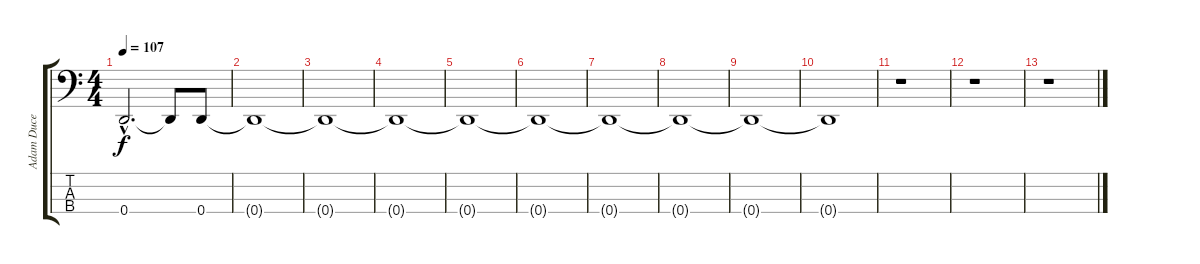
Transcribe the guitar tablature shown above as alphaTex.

\track ("Adam Duce" "Adam Duce") {instrument electricbasspick}
\staff {score tabs}
\tuning (F2 C2 G1 D1) {hide}
\ts (4 4)
\tempo 107
\clef f4
\ks c
0.4{hac t}.2{d dy f} 0.4{t}.8 0.4.8 |
0.4{t}.1 |
0.4{t}.1 |
0.4{t}.1 |
0.4{t}.1 |
0.4{t}.1 |
0.4{t}.1 |
0.4{t}.1 |
0.4{t}.1 |
0.4{t}.1 |
r.1 |
r.1 |
r.1
